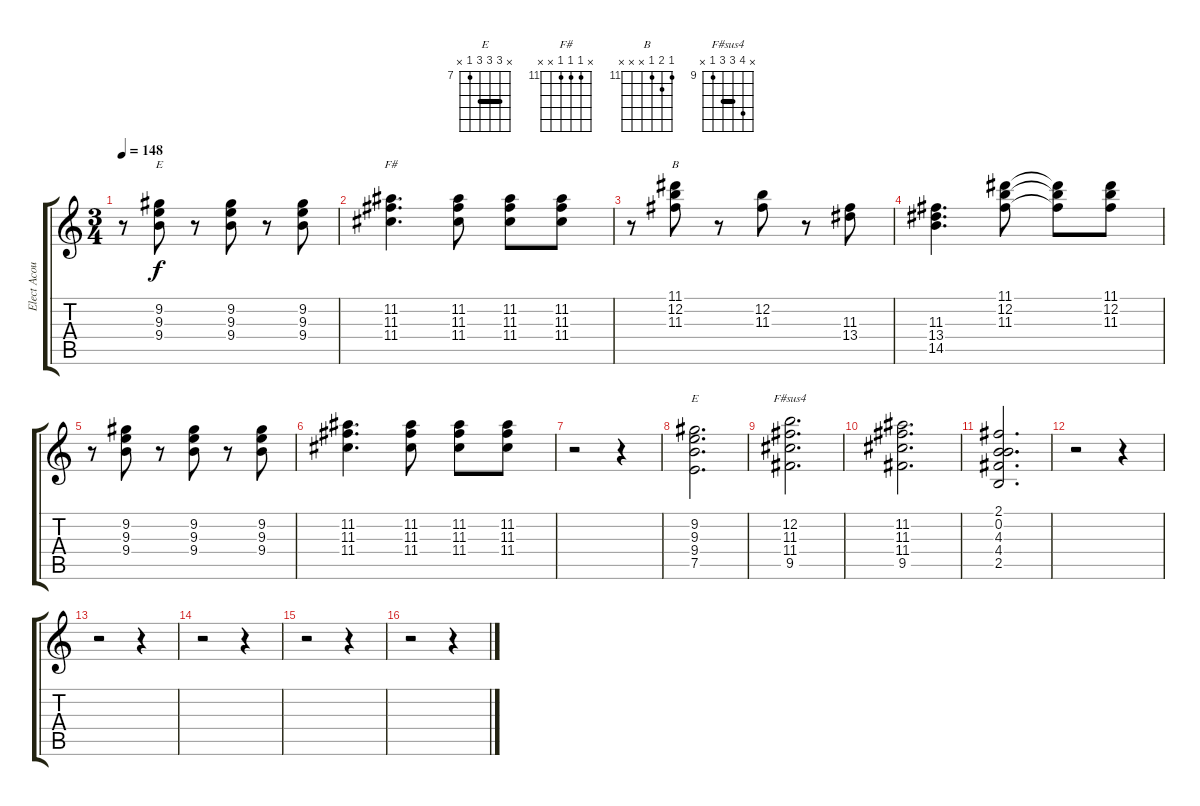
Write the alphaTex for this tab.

\track ("Elect Acoust Fills" "Elect Acou") {instrument electricguitarclean}
\staff {score tabs}
\tuning (E4 B3 G3 D3 A2 E2) {hide}
\chord ("E" x 9 9 9 x x) {firstfret 9}
\chord ("F#" x 11 11 11 x x) {firstfret 11}
\chord ("B" 11 12 11 x x x) {firstfret 11}
\chord ("E" x 9 9 9 7 x) {firstfret 7 barre 9}
\chord ("F#sus4" x 12 11 11 9 x) {firstfret 9 barre 11}
\ts (3 4)
\tempo 148
\clef g2
\ks c
r.8{dy f} (9.2 9.3 9.4).8{ch "E"} r.8 (9.2 9.3 9.4).8 r.8 (9.2 9.3 9.4).8 |
(11.2 11.3 11.4).4{d ch "F#"} (11.2 11.3 11.4).8 (11.2 11.3 11.4).8 (11.2 11.3 11.4).8 |
r.8 (11.1 12.2 11.3).8{ch "B"} r.8 (12.2 11.3).8 r.8 (11.3 13.4).8 |
(11.3 13.4 14.5).4{d} (11.1 12.2 11.3).8 (11.1{t} 12.2{t} 11.3{t}).8 (11.1 12.2 11.3).8 |
r.8 (9.2 9.3 9.4).8 r.8 (9.2 9.3 9.4).8 r.8 (9.2 9.3 9.4).8 |
(11.2 11.3 11.4).4{d} (11.2 11.3 11.4).8 (11.2 11.3 11.4).8 (11.2 11.3 11.4).8 |
r.2 r.4 |
(9.2 9.3 9.4 7.5).2{d ch "E"} |
(12.2 11.3 11.4 9.5).2{d ch "F#sus4"} |
(11.2 11.3 11.4 9.5).2{d} |
(2.1 0.2 4.3 4.4 2.5).2{d} |
r.2 r.4 |
r.2 r.4 |
r.2 r.4 |
r.2 r.4 |
r.2 r.4
